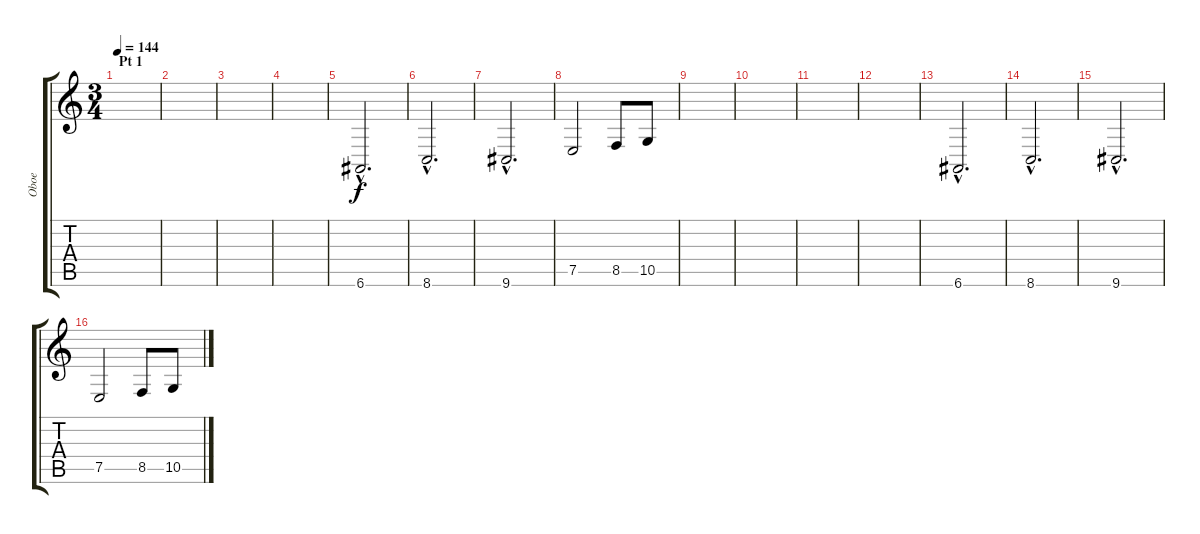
\track ("Oboe" "Oboe") {instrument oboe}
\staff {score tabs}
\tuning (E4 B3 G3 D3 A2 E2) {hide}
\ts (3 4)
\section ("" "Pt 1")
\tempo 144
\clef g2
\ks c
|
|
|
|
6.6{hac}.2{d} |
8.6{hac}.2{d} |
9.6{hac}.2{d} |
7.5.2 8.5.8 10.5.8 |
|
|
|
|
6.6{hac}.2{d} |
8.6{hac}.2{d} |
9.6{hac}.2{d} |
7.5.2 8.5.8 10.5.8
